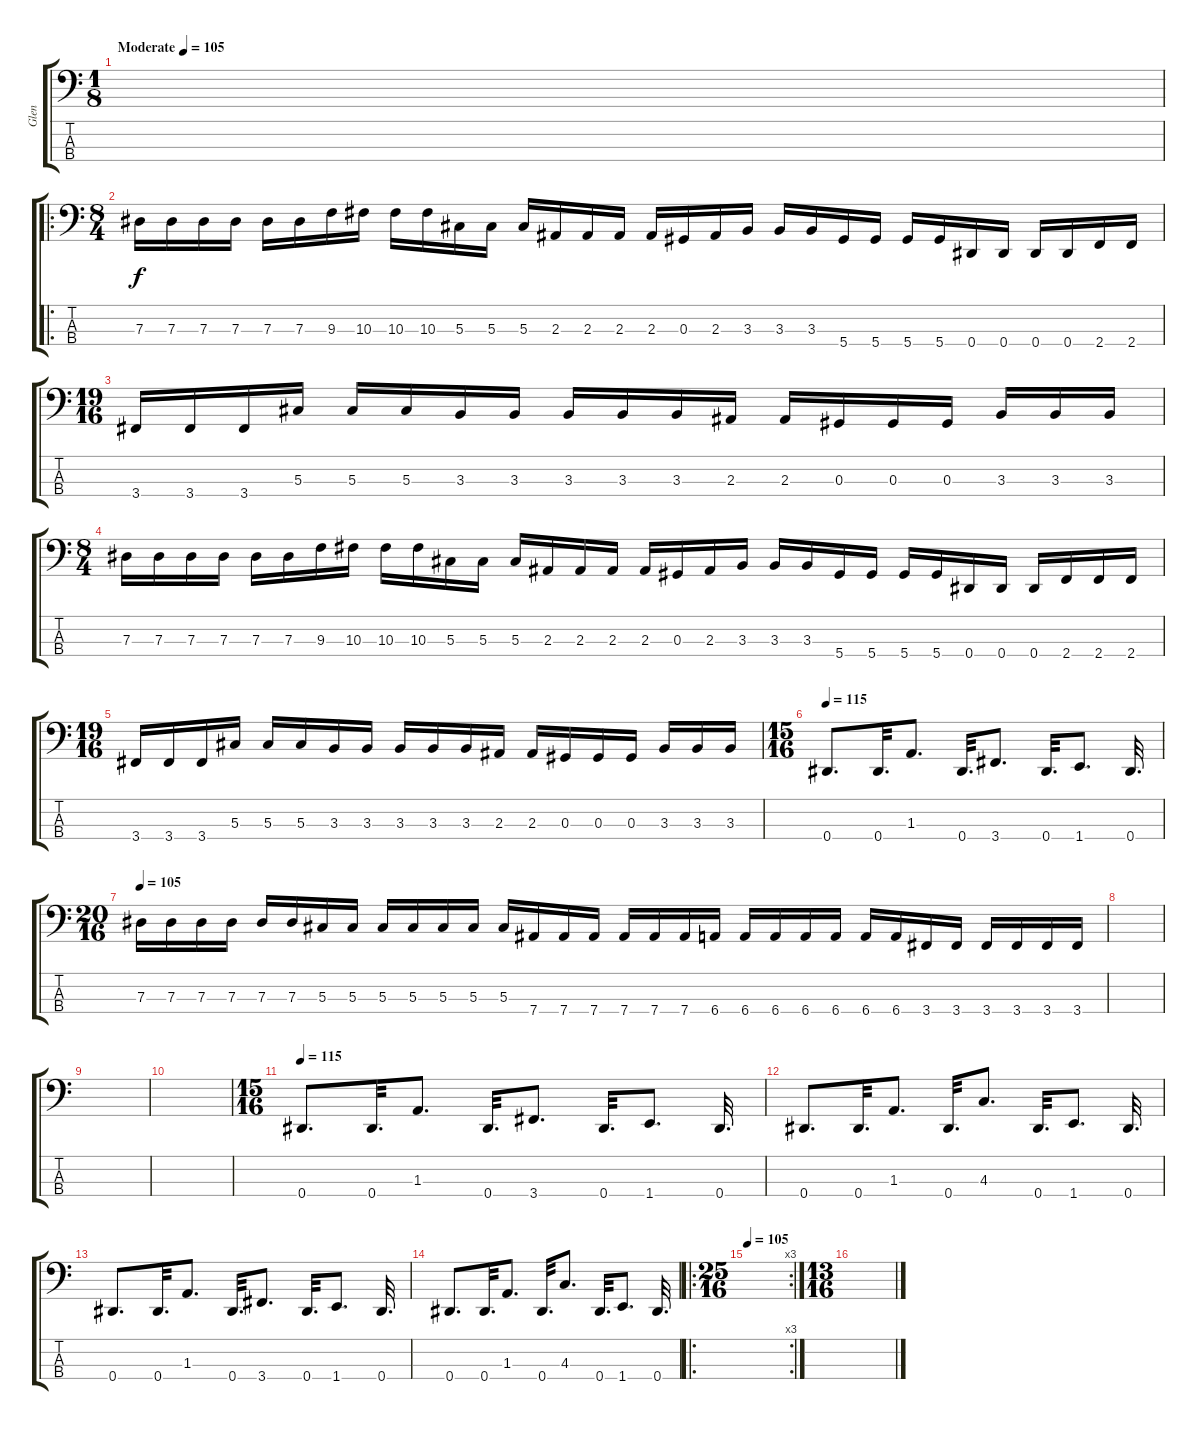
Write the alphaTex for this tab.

\track ("Glen" "Glen") {instrument electricbasspick}
\staff {score tabs}
\tuning (Gb2 Db2 Ab1 Eb1) {hide}
\ts (1 8)
\tempo (105 "Moderate")
\clef f4
\ks c
|
\ro
\ts (8 4)
7.3.16 7.3.16 7.3.16 7.3.16 7.3.16 7.3.16 9.3.16 10.3.16 10.3.16 10.3.16 5.3.16 5.3.16 5.3.16 2.3.16 2.3.16 2.3.16 2.3.16 0.3.16 2.3.16 3.3.16 3.3.16 3.3.16 5.4.16 5.4.16 5.4.16 5.4.16 0.4.16 0.4.16 0.4.16 0.4.16 2.4.16 2.4.16 |
\ts (19 16)
3.4.16 3.4.16 3.4.16 5.3.16 5.3.16 5.3.16 3.3.16 3.3.16 3.3.16 3.3.16 3.3.16 2.3.16 2.3.16 0.3.16 0.3.16 0.3.16 3.3.16 3.3.16 3.3.16 |
\ts (8 4)
7.3.16 7.3.16 7.3.16 7.3.16 7.3.16 7.3.16 9.3.16 10.3.16 10.3.16 10.3.16 5.3.16 5.3.16 5.3.16 2.3.16 2.3.16 2.3.16 2.3.16 0.3.16 2.3.16 3.3.16 3.3.16 3.3.16 5.4.16 5.4.16 5.4.16 5.4.16 0.4.16 0.4.16 0.4.16 2.4.16 2.4.16 2.4.16 |
\ts (19 16)
3.4.16 3.4.16 3.4.16 5.3.16 5.3.16 5.3.16 3.3.16 3.3.16 3.3.16 3.3.16 3.3.16 2.3.16 2.3.16 0.3.16 0.3.16 0.3.16 3.3.16 3.3.16 3.3.16 |
\ts (15 16)
\tempo 115
0.4.8{d} 0.4.32{d} 1.3.8{d} 0.4.32{d} 3.4.8{d} 0.4.32{d} 1.4.8{d} 0.4.32{d} |
\ts (20 16)
\tempo 100
\tempo 105
7.3.16 7.3.16 7.3.16 7.3.16 7.3.16 7.3.16 5.3.16 5.3.16 5.3.16 5.3.16 5.3.16 5.3.16 5.3.16 7.4.16 7.4.16 7.4.16 7.4.16 7.4.16 7.4.16 6.4.16 6.4.16 6.4.16 6.4.16 6.4.16 6.4.16 6.4.16 3.4.16 3.4.16 3.4.16 3.4.16 3.4.16 3.4.16 |
|
|
|
\ts (15 16)
\tempo 115
0.4.8{d} 0.4.32{d} 1.3.8{d} 0.4.32{d} 3.4.8{d} 0.4.32{d} 1.4.8{d} 0.4.32{d} |
0.4.8{d} 0.4.32{d} 1.3.8{d} 0.4.32{d} 4.3.8{d} 0.4.32{d} 1.4.8{d} 0.4.32{d} |
0.4.8{d} 0.4.32{d} 1.3.8{d} 0.4.32{d} 3.4.8{d} 0.4.32{d} 1.4.8{d} 0.4.32{d} |
0.4.8{d} 0.4.32{d} 1.3.8{d} 0.4.32{d} 4.3.8{d} 0.4.32{d} 1.4.8{d} 0.4.32{d} |
\ro
\rc 3
\ts (25 16)
\tempo 100
\tempo 105
|
\ts (13 16)
